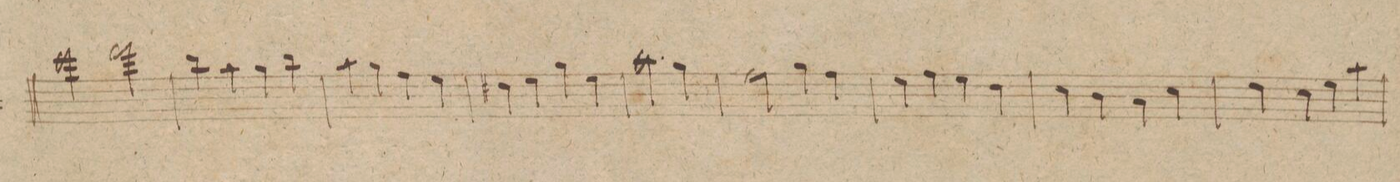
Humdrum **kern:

**kern	**dynam
*I"Flauto 2do	*
*clefG2	*
*k[f#c#g#]	*
*met(c|)	*
*M2/2	*
2eee\	.
2fff#\	.
=217	=217
4bb\	.
4aa\	.
4gg#\	.
4bb\	.
=218	=218
4aa\	.
4gg#\	.
4ff#\	.
4ee\	.
=219	=219
4dd#X\	.
4ee\	.
4gg#\	.
4ee\	.
=220	=220
2.aa\	.
4gg#\	.
=221	=221
2ff#\	.
4gg#\	.
4ff#\	.
=222	=222
4ee\	.
4ff#\	.
4ee\	.
4dd\	.
=223	=223
4cc#\	.
4b\	.
4a\	.
4cc#\	.
=224	=224
4dd\	.
4cc#\	.
4ee\	.
4aa\	.
=225	=225
*-	*-
